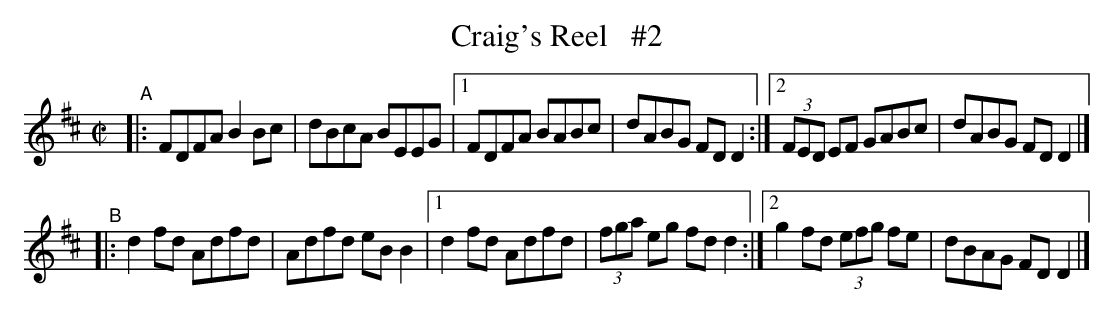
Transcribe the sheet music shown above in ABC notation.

X:1
T: Craig's Reel   #2
M: C|
L: 1/8
K: D
"^A"\
|: FDFA B2Bc | dBcA BEEG |\
[1 FDFA BABc | dABG FDD2 :|\
[2 (3FED EF GABc | dABG FDD2 |]
"^B"\
|: d2fd Adfd | Adfd eBB2 |\
[1 d2fd Adfd | (3fga eg fdd2 :|\
[2 g2fd (3efg fe | dBAG FDD2 |]
